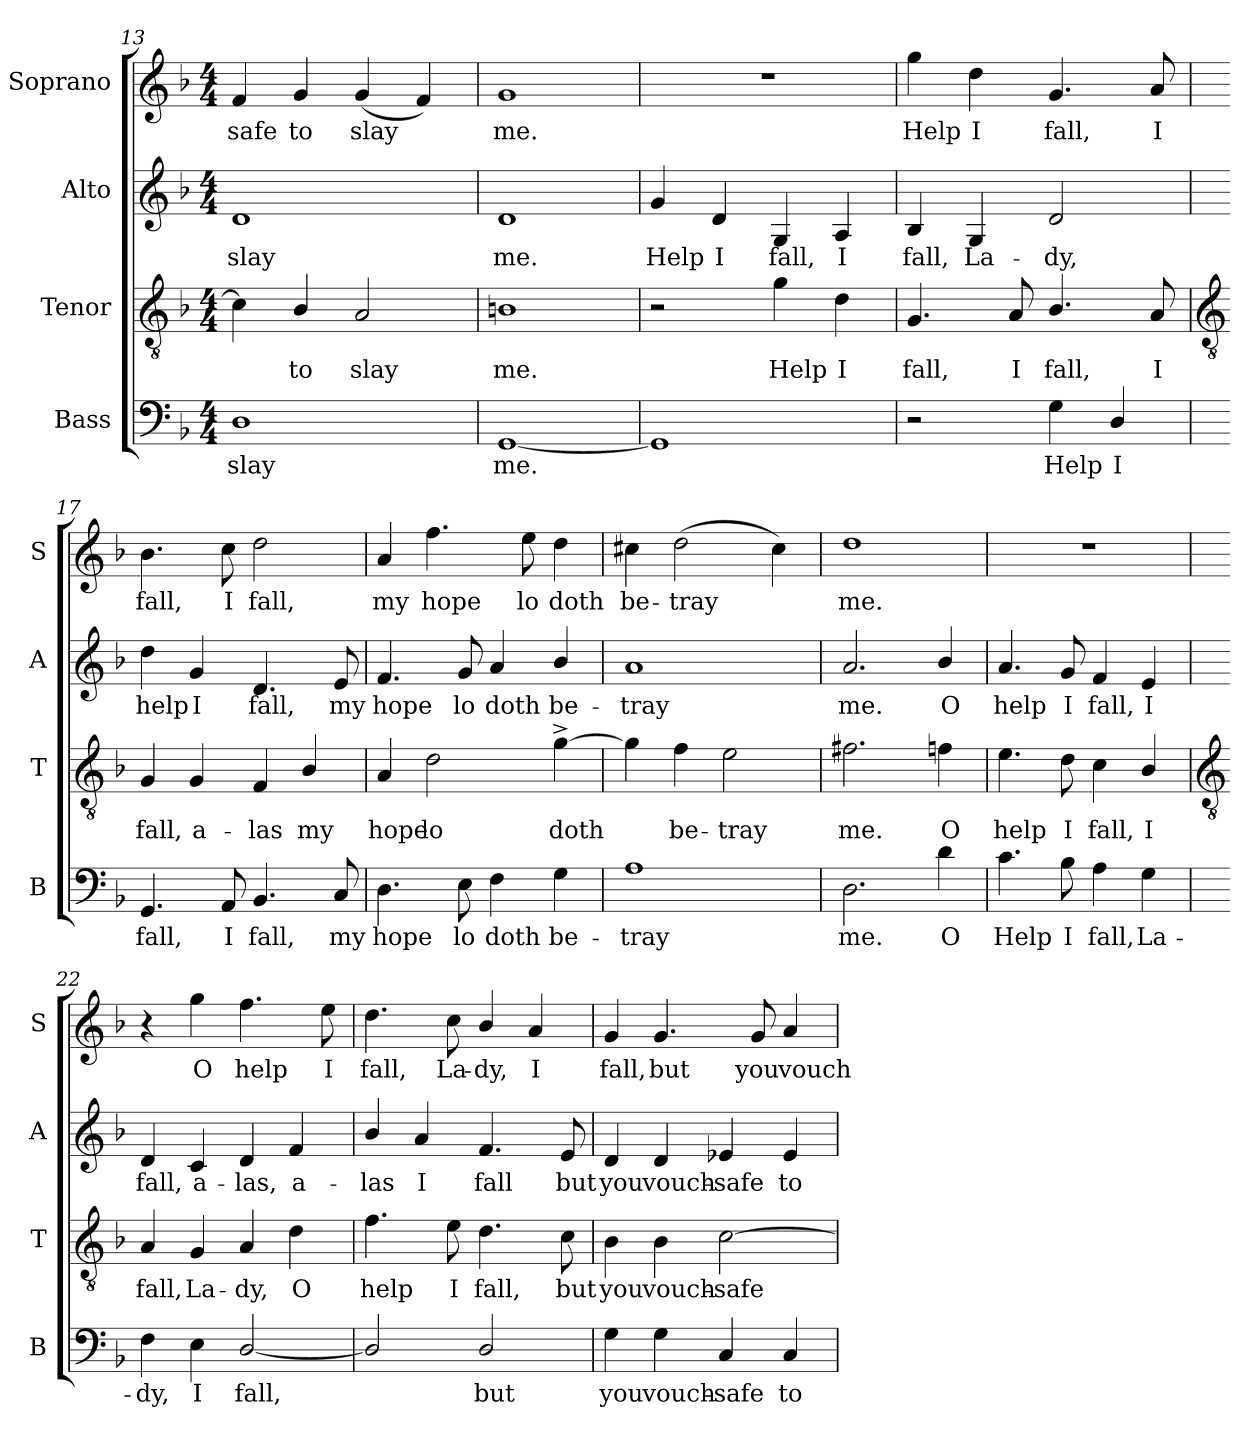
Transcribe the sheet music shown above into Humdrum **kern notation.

**kern	**text	**kern	**text	**kern	**text	**kern	**text
*part4	*part4	*part3	*part3	*part2	*part2	*part1	*part1
*staff4	*staff4	*staff3	*staff3	*staff2	*staff2	*staff1	*staff1
*I"Bass	*	*I"Tenor	*	*I"Alto	*	*I"Soprano	*
*I'B	*	*I'T	*	*I'A	*	*I'S	*
*clefF4	*	*clefGv2	*	*clefG2	*	*clefG2	*
*k[b-]	*	*k[b-]	*	*k[b-]	*	*k[b-]	*
*F:	*	*F:	*	*F:	*	*F:	*
*M4/4	*	*M4/4	*	*M4/4	*	*M4/4	*
=13	=13	=13	=13	=13	=13	=13	=13
!	!LO:LY:b	!	!	!	!LO:LY:b	!	!LO:LY:b
1D	slay	4c]	.	1d	slay	4f	-safe
!	!	!	!LO:LY:b	!	!	!	!LO:LY:b
.	.	4B-/	to	.	.	4g	to
!	!	!	!LO:LY:b	!	!	!	!LO:LY:b
.	.	2A	slay	.	.	(<4g	slay
.	.	.	.	.	.	4f)	.
=14	=14	=14	=14	=14	=14	=14	=14
!	!LO:LY:b	!	!LO:LY:b	!	!LO:LY:b	!	!LO:LY:b
[1GG	me.	1Bn	me.	1d	me.	1g	me.
=15	=15	=15	=15	=15	=15	=15	=15
!	!	!	!	!	!LO:LY:b	!	!
1GG]	.	2r	.	4g	Help	1r	.
!	!	!	!	!	!LO:LY:b	!	!
.	.	.	.	4d	I	.	.
!	!	!	!LO:LY:b	!	!LO:LY:b	!	!
.	.	4g	Help	4G	fall,	.	.
!	!	!	!LO:LY:b	!	!LO:LY:b	!	!
.	.	4d	I	4A	I	.	.
=16	=16	=16	=16	=16	=16	=16	=16
!	!	!	!LO:LY:b	!	!LO:LY:b	!	!LO:LY:b
2r	.	4.G	fall,	4B-	fall,	4gg	Help
!	!	!	!	!	!LO:LY:b	!	!LO:LY:b
.	.	.	.	4G	La-	4dd	I
!	!	!	!LO:LY:b	!	!	!	!
.	.	8A	I	.	.	.	.
!	!LO:LY:b	!	!LO:LY:b	!	!LO:LY:b	!	!LO:LY:b
4G	Help	4.B-/	fall,	2d	-dy,	4.g	fall,
!	!LO:LY:b	!	!	!	!	!	!
4D/	I	.	.	.	.	.	.
!	!	!	!LO:LY:b	!	!	!	!LO:LY:b
.	.	8A	I	.	.	8a	I
!!LO:LB:g=z
=17	=17	=17	=17	=17	=17	=17	=17
*	*	*clefGv2	*	*	*	*	*
!	!LO:LY:b	!	!LO:LY:b	!	!LO:LY:b	!	!LO:LY:b
4.GG	fall,	4G	fall,	4dd	help	4.b-	fall,
!	!	!	!LO:LY:b	!	!LO:LY:b	!	!
.	.	4G	a-	4g	I	.	.
!	!LO:LY:b	!	!	!	!	!	!LO:LY:b
8AA	I	.	.	.	.	8cc	I
!	!LO:LY:b	!	!LO:LY:b	!	!LO:LY:b	!	!LO:LY:b
4.BB-	fall,	4F	-las	4.d	fall,	2dd	fall,
!	!	!	!LO:LY:b	!	!	!	!
.	.	4B-/	my	.	.	.	.
!	!LO:LY:b	!	!	!	!LO:LY:b	!	!
8C	my	.	.	8e	my	.	.
=18	=18	=18	=18	=18	=18	=18	=18
!	!LO:LY:b	!	!LO:LY:b	!	!LO:LY:b	!	!LO:LY:b
4.D	hope	4A	hope	4.f	hope	4a	my
!	!	!	!LO:LY:b	!	!	!	!LO:LY:b
.	.	2d	lo	.	.	4.ff	hope
!	!LO:LY:b	!	!	!	!LO:LY:b	!	!
8E	lo	.	.	8g	lo	.	.
!	!LO:LY:b	!	!	!	!LO:LY:b	!	!
4F	doth	.	.	4a	doth	.	.
!	!	!	!	!	!	!	!LO:LY:b
.	.	.	.	.	.	8ee	lo
!	!LO:LY:b	!	!LO:LY:b	!	!LO:LY:b	!	!LO:LY:b
4G	be-	[4g^	doth	4b-/	be-	4dd	doth
=19	=19	=19	=19	=19	=19	=19	=19
!	!LO:LY:b	!	!	!	!LO:LY:b	!	!LO:LY:b
1A	-tray	4g]	.	1a	-tray	4cc#X	be-
!	!	!	!LO:LY:b	!	!	!	!LO:LY:b
.	.	4f	be-	.	.	(>2dd	-tray
!	!	!	!LO:LY:b	!	!	!	!
.	.	2e	-tray	.	.	.	.
.	.	.	.	.	.	4cc#)	.
=20	=20	=20	=20	=20	=20	=20	=20
!	!LO:LY:b	!	!LO:LY:b	!	!LO:LY:b	!	!LO:LY:b
2.D	me.	2.f#X	me.	2.a	me.	1dd	me.
!	!LO:LY:b	!	!LO:LY:b	!	!LO:LY:b	!	!
4d	O	4fn	O	4b-/	O	.	.
=21	=21	=21	=21	=21	=21	=21	=21
!	!LO:LY:b	!	!LO:LY:b	!	!LO:LY:b	!	!
4.c	Help	4.e	help	4.a	help	1r	.
!	!LO:LY:b	!	!LO:LY:b	!	!LO:LY:b	!	!
8B-	I	8d	I	8g	I	.	.
!	!LO:LY:b	!	!LO:LY:b	!	!LO:LY:b	!	!
4A	fall,	4c	fall,	4f	fall,	.	.
!	!LO:LY:b	!	!LO:LY:b	!	!LO:LY:b	!	!
4G	La-	4B-/	I	4e	I	.	.
!!LO:LB:g=z
=22	=22	=22	=22	=22	=22	=22	=22
*	*	*clefGv2	*	*	*	*	*
!	!LO:LY:b	!	!LO:LY:b	!	!LO:LY:b	!	!
4F	-dy,	4A	fall,	4d	fall,	4r	.
!	!LO:LY:b	!	!LO:LY:b	!	!LO:LY:b	!	!LO:LY:b
4E	I	4G	La-	4c	a-	4gg	O
!	!LO:LY:b	!	!LO:LY:b	!	!LO:LY:b	!	!LO:LY:b
[2D/	fall,	4A	-dy,	4d	-las,	4.ff	help
!	!	!	!LO:LY:b	!	!LO:LY:b	!	!
.	.	4d	O	4f	a-	.	.
!	!	!	!	!	!	!	!LO:LY:b
.	.	.	.	.	.	8ee	I
=23	=23	=23	=23	=23	=23	=23	=23
!	!	!	!LO:LY:b	!	!LO:LY:b	!	!LO:LY:b
2D/]	.	4.f	help	4b-/	-las	4.dd	fall,
!	!	!	!	!	!LO:LY:b	!	!
.	.	.	.	4a	I	.	.
!	!	!	!LO:LY:b	!	!	!	!LO:LY:b
.	.	8e	I	.	.	8cc	La-
!	!LO:LY:b	!	!LO:LY:b	!	!LO:LY:b	!	!LO:LY:b
2D/	but	4.d	fall,	4.f	fall	4b-/	-dy,
!	!	!	!	!	!	!	!LO:LY:b
.	.	.	.	.	.	4a	I
!	!	!	!LO:LY:b	!	!LO:LY:b	!	!
.	.	8c	but	8e	but	.	.
=24	=24	=24	=24	=24	=24	=24	=24
!	!LO:LY:b	!	!LO:LY:b	!	!LO:LY:b	!	!LO:LY:b
4G	you	4B-	you	4d	you	4g	fall,
!	!LO:LY:b	!	!LO:LY:b	!	!LO:LY:b	!	!LO:LY:b
4G	vouch-	4B-	vouch-	4d	vouch-	4.g	but
!	!LO:LY:b	!	!LO:LY:b	!	!LO:LY:b	!	!
4C	-safe	[2c	-safe	4e-X	-safe	.	.
!	!	!	!	!	!	!	!LO:LY:b
.	.	.	.	.	.	8g	you
!	!LO:LY:b	!	!	!	!LO:LY:b	!	!LO:LY:b
4C	to	.	.	4e-	to	4a	vouch-
=	=	=	=	=	=	=	=
*-	*-	*-	*-	*-	*-	*-	*-
